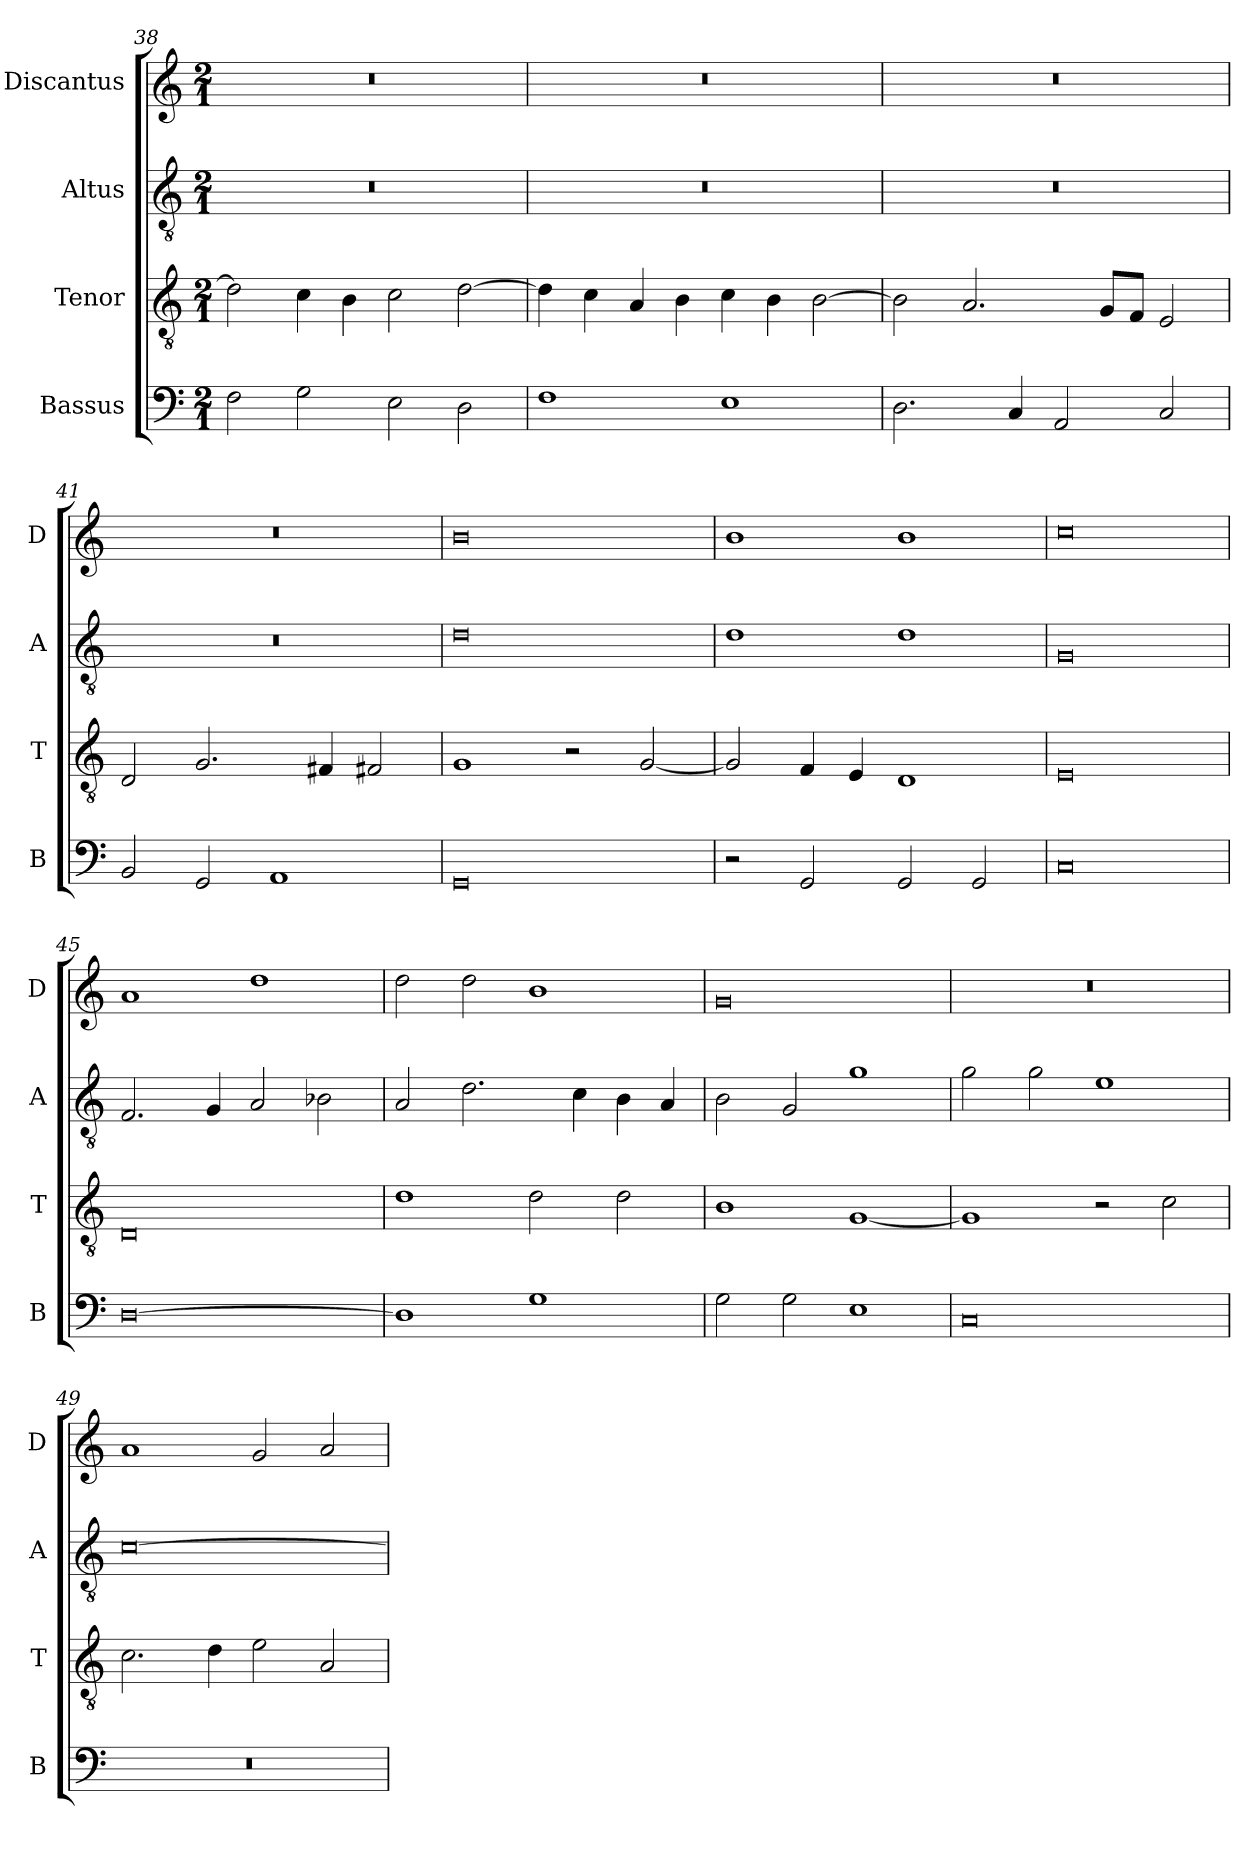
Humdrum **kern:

**kern	**kern	**kern	**kern
*part4	*part3	*part2	*part1
*staff4	*staff3	*staff2	*staff1
*I"Bassus	*I"Tenor	*I"Altus	*I"Discantus
*I'B	*I'T	*I'A	*I'D
*clefF4	*clefGv2	*clefGv2	*clefG2
*k[]	*k[]	*k[]	*k[]
*a:	*a:	*a:	*a:
*M2/1	*M2/1	*M2/1	*M2/1
=38	=38	=38	=38
2F	2d]	0r	0r
2G	4c	.	.
.	4B	.	.
2E	2c	.	.
2D	[2d	.	.
=39	=39	=39	=39
1F	4d]	0r	0r
.	4c	.	.
.	4A	.	.
.	4B	.	.
1E	4c	.	.
.	4B	.	.
.	[2B	.	.
=40	=40	=40	=40
2.D	2B]	0r	0r
.	2.A	.	.
4C	.	.	.
2AA	.	.	.
.	8GL	.	.
.	8FJ	.	.
2C	2E	.	.
=41	=41	=41	=41
2BB	2D	0r	0r
2GG	2.G	.	.
1AA	.	.	.
.	4F#X	.	.
.	2F#X	.	.
=42	=42	=42	=42
0GG	1G	0d	0b
.	2r	.	.
.	[2G	.	.
=43	=43	=43	=43
2r	2G]	1d	1b
2GG	4F	.	.
.	4E	.	.
2GG	1D	1d	1b
2GG	.	.	.
=44	=44	=44	=44
0C	0E	0G	0cc
=45	=45	=45	=45
[0D	0D	2.F	1a
.	.	4G	.
.	.	2A	1dd
.	.	2B-X	.
=46	=46	=46	=46
1D]	1d	2A	2dd
.	.	2.d	2dd
1G	2d	.	1b
.	.	4c	.
.	2d	4B	.
.	.	4A	.
=47	=47	=47	=47
2G	1B	2B	0g
2G	.	2G	.
1E	[1G	1g	.
=48	=48	=48	=48
0C	1G]	2g	0r
.	.	2g	.
.	2r	1e	.
.	2c	.	.
=49	=49	=49	=49
0r	2.c	[0c	1a
.	4d	.	.
.	2e	.	2g
.	2A	.	2a
=	=	=	=
*-	*-	*-	*-
